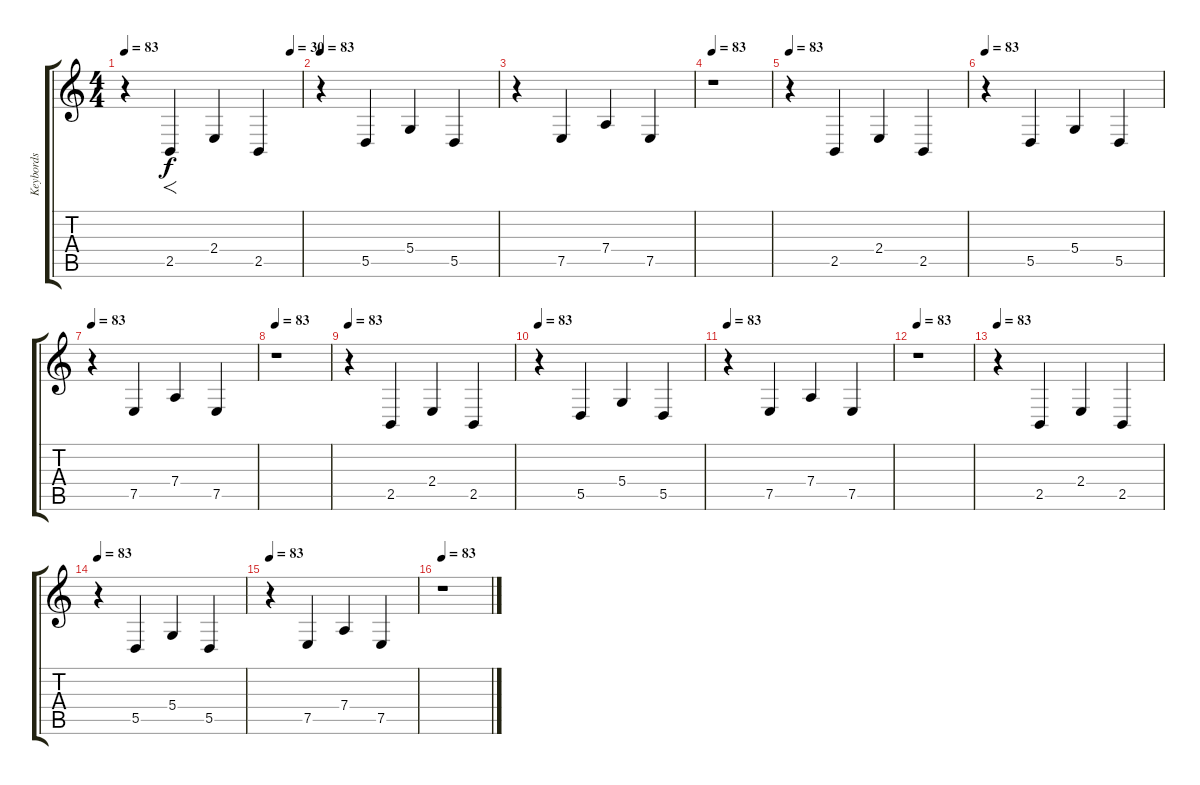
\track ("Keybords" "Keybords") {instrument stringensemble1}
\staff {score tabs}
\tuning (E4 B3 G3 D3 A2 E2) {hide}
\ts (4 4)
\tempo 83
\tempo (30 0.9375)
\clef g2
\ks c
r.4{dy f} 2.5.4{f} 2.4.4 2.5.4 |
\tempo 83
r.4 5.5.4 5.4.4 5.5.4 |
r.4 7.5.4 7.4.4 7.5.4 |
\tempo 83
r.1 |
\tempo 83
r.4 2.5.4 2.4.4 2.5.4 |
\tempo 83
r.4 5.5.4 5.4.4 5.5.4 |
\tempo 83
r.4 7.5.4 7.4.4 7.5.4 |
\tempo 83
r.1 |
\tempo 83
r.4 2.5.4 2.4.4 2.5.4 |
\tempo 83
r.4 5.5.4 5.4.4 5.5.4 |
\tempo 83
r.4 7.5.4 7.4.4 7.5.4 |
\tempo 83
r.1 |
\tempo 83
r.4 2.5.4 2.4.4 2.5.4 |
\tempo 83
r.4 5.5.4 5.4.4 5.5.4 |
\tempo 83
r.4 7.5.4 7.4.4 7.5.4 |
\tempo 83
r.1
